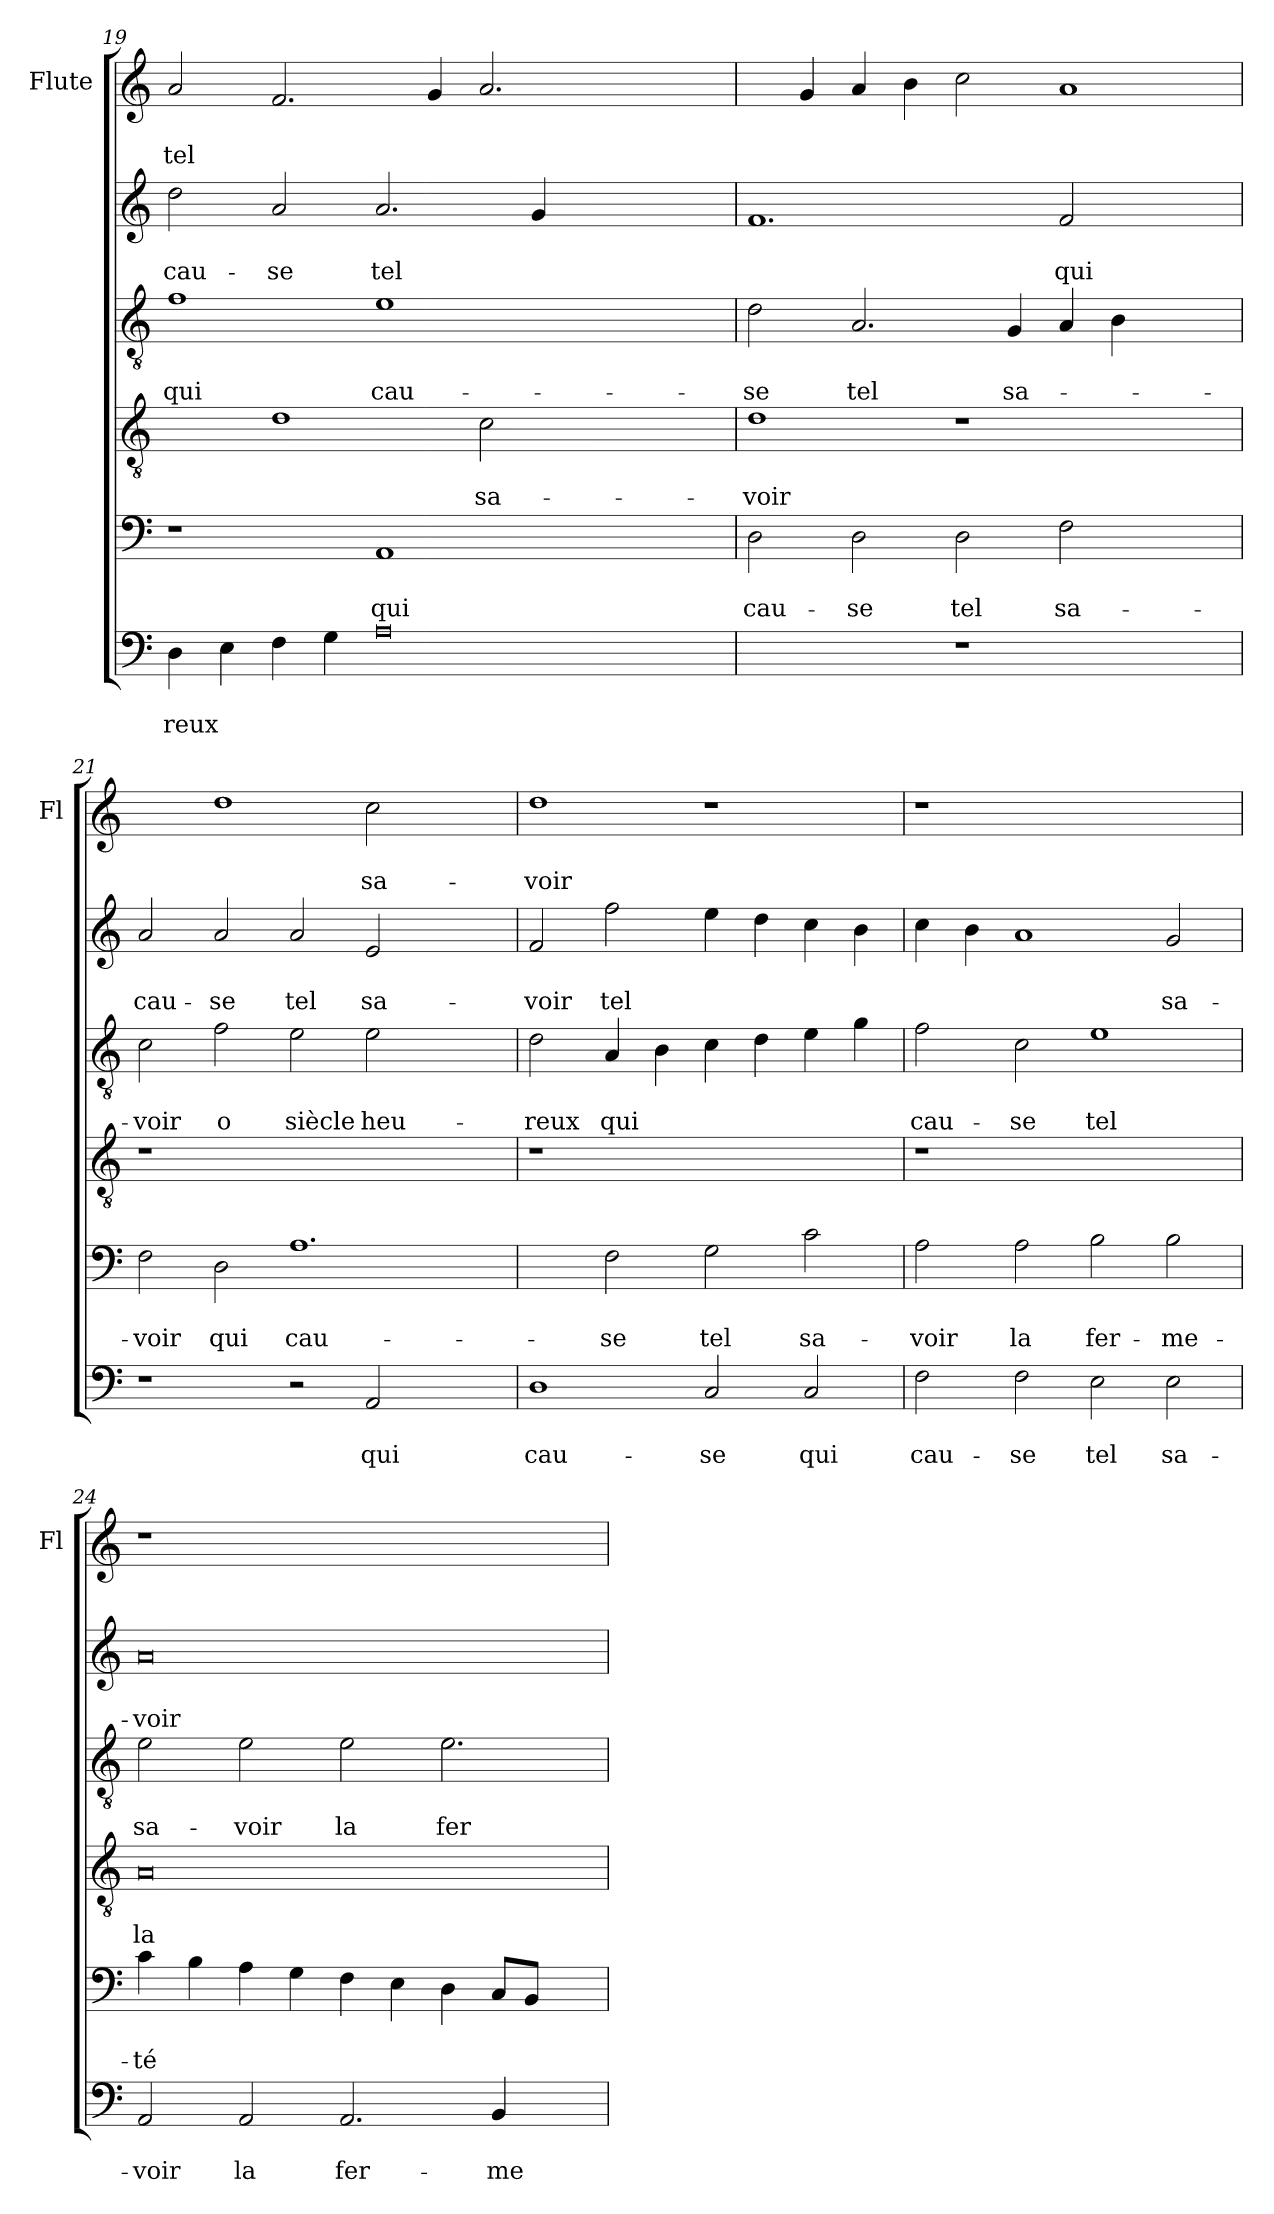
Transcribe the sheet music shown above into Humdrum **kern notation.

**kern	**text	**text	**kern	**text	**text	**kern	**text	**text	**kern	**text	**text	**kern	**text	**text	**kern	**text	**text
*part6	*part6	*part6	*part5	*part5	*part5	*part4	*part4	*part4	*part3	*part3	*part3	*part2	*part2	*part2	*part1	*part1	*part1
*staff6	*staff6	*staff6	*staff5	*staff5	*staff5	*staff4	*staff4	*staff4	*staff3	*staff3	*staff3	*staff2	*staff2	*staff2	*staff1	*staff1	*staff1
*	*	*	*	*	*	*	*	*	*	*	*	*	*	*	*I"Flute	*	*
*	*	*	*	*	*	*	*	*	*	*	*	*	*	*	*I'Fl	*	*
*clefF4	*	*	*clefF4	*	*	*clefGv2	*	*	*clefGv2	*	*	*clefG2	*	*	*clefG2	*	*
*k[]	*	*	*k[]	*	*	*k[]	*	*	*k[]	*	*	*k[]	*	*	*k[]	*	*
*C:	*	*	*C:	*	*	*C:	*	*	*C:	*	*	*C:	*	*	*C:	*	*
=19	=19	=19	=19	=19	=19	=19	=19	=19	=19	=19	=19	=19	=19	=19	=19	=19	=19
!	!	!LO:LY:b	!	!	!	!	!	!	!	!	!LO:LY:b	!	!	!LO:LY:b	!	!	!LO:LY:b
4D\	.	-reux	1r	.	.	2A/yy	.	.	1f	.	qui	2dd\	.	cau-	2a/	.	tel
4E\	.	.	.	.	.	.	.	.	.	.	.	.	.	.	.	.	.
!	!	!	!	!	!	!	!	!	!	!	!	!	!	!LO:LY:b	!	!	!
4F\	.	.	.	.	.	1d	.	.	.	.	.	2a/	.	-se	2.f/	.	.
4G\	.	.	.	.	.	.	.	.	.	.	.	.	.	.	.	.	.
!	!	!	!	!	!LO:LY:b	!	!	!	!	!	!LO:LY:b	!	!	!LO:LY:b	!	!	!
0A	.	.	1AA	.	qui	.	.	.	1e	.	cau-	2.a/	.	tel	.	.	.
.	.	.	.	.	.	.	.	.	.	.	.	.	.	.	4g/	.	.
!	!	!	!	!	!	!	!	!LO:LY:b	!	!	!	!	!	!	!	!	!
.	.	.	.	.	.	2c\	.	sa-	.	.	.	.	.	.	2.a/	.	.
.	.	.	.	.	.	.	.	.	.	.	.	4g/	.	.	.	.	.
.	.	.	1ryy	.	.	1ryy	.	.	1ryy	.	.	1ryy	.	.	.	.	.
.	.	.	.	.	.	.	.	.	.	.	.	.	.	.	2.ryy	.	.
=20	=20	=20	=20	=20	=20	=20	=20	=20	=20	=20	=20	=20	=20	=20	=20	=20	=20
!	!	!	!	!	!LO:LY:b	!	!	!LO:LY:b	!	!	!LO:LY:b	!	!	!	!	!	!
1Ayy	.	.	2D\	.	cau-	1d	.	-voir	2d\	.	-se	1.f	.	.	4a/yy	.	.
.	.	.	.	.	.	.	.	.	.	.	.	.	.	.	4g/	.	.
!	!	!	!	!	!LO:LY:b	!	!	!	!	!	!LO:LY:b	!	!	!	!	!	!
.	.	.	2D\	.	-se	.	.	.	2.A/	.	tel	.	.	.	4a/	.	.
.	.	.	.	.	.	.	.	.	.	.	.	.	.	.	4b\	.	.
!	!	!	!	!	!LO:LY:b	!	!	!	!	!	!	!	!	!	!	!	!
1r	.	.	2D\	.	tel	1r	.	.	.	.	.	.	.	.	2cc\	.	.
!	!	!	!	!	!	!	!	!	!	!	!LO:LY:b	!	!	!	!	!	!
.	.	.	.	.	.	.	.	.	4G/	.	sa-	.	.	.	.	.	.
!	!	!	!	!	!LO:LY:b	!	!	!	!	!	!	!	!	!LO:LY:b	!	!	!
.	.	.	2F\	.	sa-	.	.	.	4A/	.	.	2f/	.	qui	1a	.	.
.	.	.	.	.	.	.	.	.	4B\	.	.	.	.	.	.	.	.
2ryy	.	.	2ryy	.	.	2ryy	.	.	2ryy	.	.	2ryy	.	.	.	.	.
!!LO:LB:g=z
=21	=21	=21	=21	=21	=21	=21	=21	=21	=21	=21	=21	=21	=21	=21	=21	=21	=21
!	!	!	!	!	!LO:LY:b	!	!	!	!	!	!LO:LY:b	!	!	!LO:LY:b	!	!	!
1r	.	.	2F\	.	-voir	1r	.	.	2c\	.	-voir	2a/	.	cau-	2a/yy	.	.
!	!	!	!	!	!LO:LY:b	!	!	!	!	!	!LO:LY:b	!	!	!LO:LY:b	!	!	!
.	.	.	2D\	.	qui	.	.	.	2f\	.	o	2a/	.	-se	1dd	.	.
!	!	!	!	!	!LO:LY:b	!	!	!	!	!	!LO:LY:b	!	!	!LO:LY:b	!	!	!
2r	.	.	1.A	.	cau-	1.ryy	.	.	2e\	.	siècle	2a/	.	tel	.	.	.
!	!	!LO:LY:b	!	!	!	!	!	!	!	!	!LO:LY:b	!	!	!LO:LY:b	!	!	!LO:LY:b
2AA/	.	qui	.	.	.	.	.	.	2e\	.	heu-	2e/	.	sa-	2cc\	.	sa-
2ryy	.	.	.	.	.	.	.	.	2ryy	.	.	2ryy	.	.	2ryy	.	.
=22	=22	=22	=22	=22	=22	=22	=22	=22	=22	=22	=22	=22	=22	=22	=22	=22	=22
!	!	!LO:LY:b	!	!	!	!	!	!	!	!	!LO:LY:b	!	!	!LO:LY:b	!	!	!LO:LY:b
1D	.	cau-	2A\yy	.	.	1r	.	.	2d\	.	-reux	2f/	.	-voir	1dd	.	-voir
!	!	!	!	!	!LO:LY:b	!	!	!	!	!	!LO:LY:b	!	!	!LO:LY:b	!	!	!
.	.	.	2F\	.	-se	.	.	.	4A/	.	qui	2ff\	.	tel	.	.	.
.	.	.	.	.	.	.	.	.	4B\	.	.	.	.	.	.	.	.
!	!	!LO:LY:b	!	!	!LO:LY:b	!	!	!	!	!	!	!	!	!	!	!	!
2C/	.	-se	2G\	.	tel	1ryy	.	.	4c\	.	.	4ee\	.	.	1r	.	.
.	.	.	.	.	.	.	.	.	4d\	.	.	4dd\	.	.	.	.	.
!	!	!LO:LY:b	!	!	!LO:LY:b	!	!	!	!	!	!	!	!	!	!	!	!
2C/	.	qui	2c\	.	sa-	.	.	.	4e\	.	.	4cc\	.	.	.	.	.
.	.	.	.	.	.	.	.	.	4g\	.	.	4b\	.	.	.	.	.
=23	=23	=23	=23	=23	=23	=23	=23	=23	=23	=23	=23	=23	=23	=23	=23	=23	=23
!	!	!LO:LY:b	!	!	!LO:LY:b	!	!	!	!	!	!LO:LY:b	!	!	!	!	!	!
2F\	.	cau-	2A\	.	-voir	1r	.	.	2f\	.	cau-	4cc\	.	.	1r	.	.
.	.	.	.	.	.	.	.	.	.	.	.	4b\	.	.	.	.	.
!	!	!LO:LY:b	!	!	!LO:LY:b	!	!	!	!	!	!LO:LY:b	!	!	!	!	!	!
2F\	.	-se	2A\	.	la	.	.	.	2c\	.	-se	1a	.	.	.	.	.
!	!	!LO:LY:b	!	!	!LO:LY:b	!	!	!	!	!	!LO:LY:b	!	!	!	!	!	!
2E\	.	tel	2B\	.	fer-	1ryy	.	.	1e	.	tel	.	.	.	1ryy	.	.
!	!	!LO:LY:b	!	!	!LO:LY:b	!	!	!	!	!	!	!	!	!LO:LY:b	!	!	!
2E\	.	sa-	2B\	.	-me-	.	.	.	.	.	.	2g/	.	sa-	.	.	.
=24	=24	=24	=24	=24	=24	=24	=24	=24	=24	=24	=24	=24	=24	=24	=24	=24	=24
!	!	!LO:LY:b	!	!	!LO:LY:b	!	!	!LO:LY:b	!	!	!LO:LY:b	!	!	!LO:LY:b	!	!	!
2AA/	.	-voir	4c\	.	-té	0A	.	la	2e\	.	sa-	0a	.	-voir	1r	.	.
.	.	.	4B\	.	.	.	.	.	.	.	.	.	.	.	.	.	.
!	!	!LO:LY:b	!	!	!	!	!	!	!	!	!LO:LY:b	!	!	!	!	!	!
2AA/	.	la	4A\	.	.	.	.	.	2e\	.	-voir	.	.	.	.	.	.
.	.	.	4G\	.	.	.	.	.	.	.	.	.	.	.	.	.	.
!	!	!LO:LY:b	!	!	!	!	!	!	!	!	!LO:LY:b	!	!	!	!	!	!
2.AA/	.	fer-	4F\	.	.	.	.	.	2e\	.	la	.	.	.	1ryy	.	.
.	.	.	4E\	.	.	.	.	.	.	.	.	.	.	.	.	.	.
!	!	!	!	!	!	!	!	!	!	!	!LO:LY:b	!	!	!	!	!	!
.	.	.	4D\	.	.	.	.	.	2.e\	.	fer-	.	.	.	.	.	.
!	!	!LO:LY:b	!	!	!	!	!	!	!	!	!	!	!	!	!	!	!
4BB/	.	-me-	8C/L	.	.	.	.	.	.	.	.	.	.	.	.	.	.
.	.	.	8BB/J	.	.	.	.	.	.	.	.	.	.	.	.	.	.
4ryy	.	.	4ryy	.	.	4ryy	.	.	.	.	.	4ryy	.	.	4ryy	.	.
=	=	=	=	=	=	=	=	=	=	=	=	=	=	=	=	=	=
*-	*-	*-	*-	*-	*-	*-	*-	*-	*-	*-	*-	*-	*-	*-	*-	*-	*-
